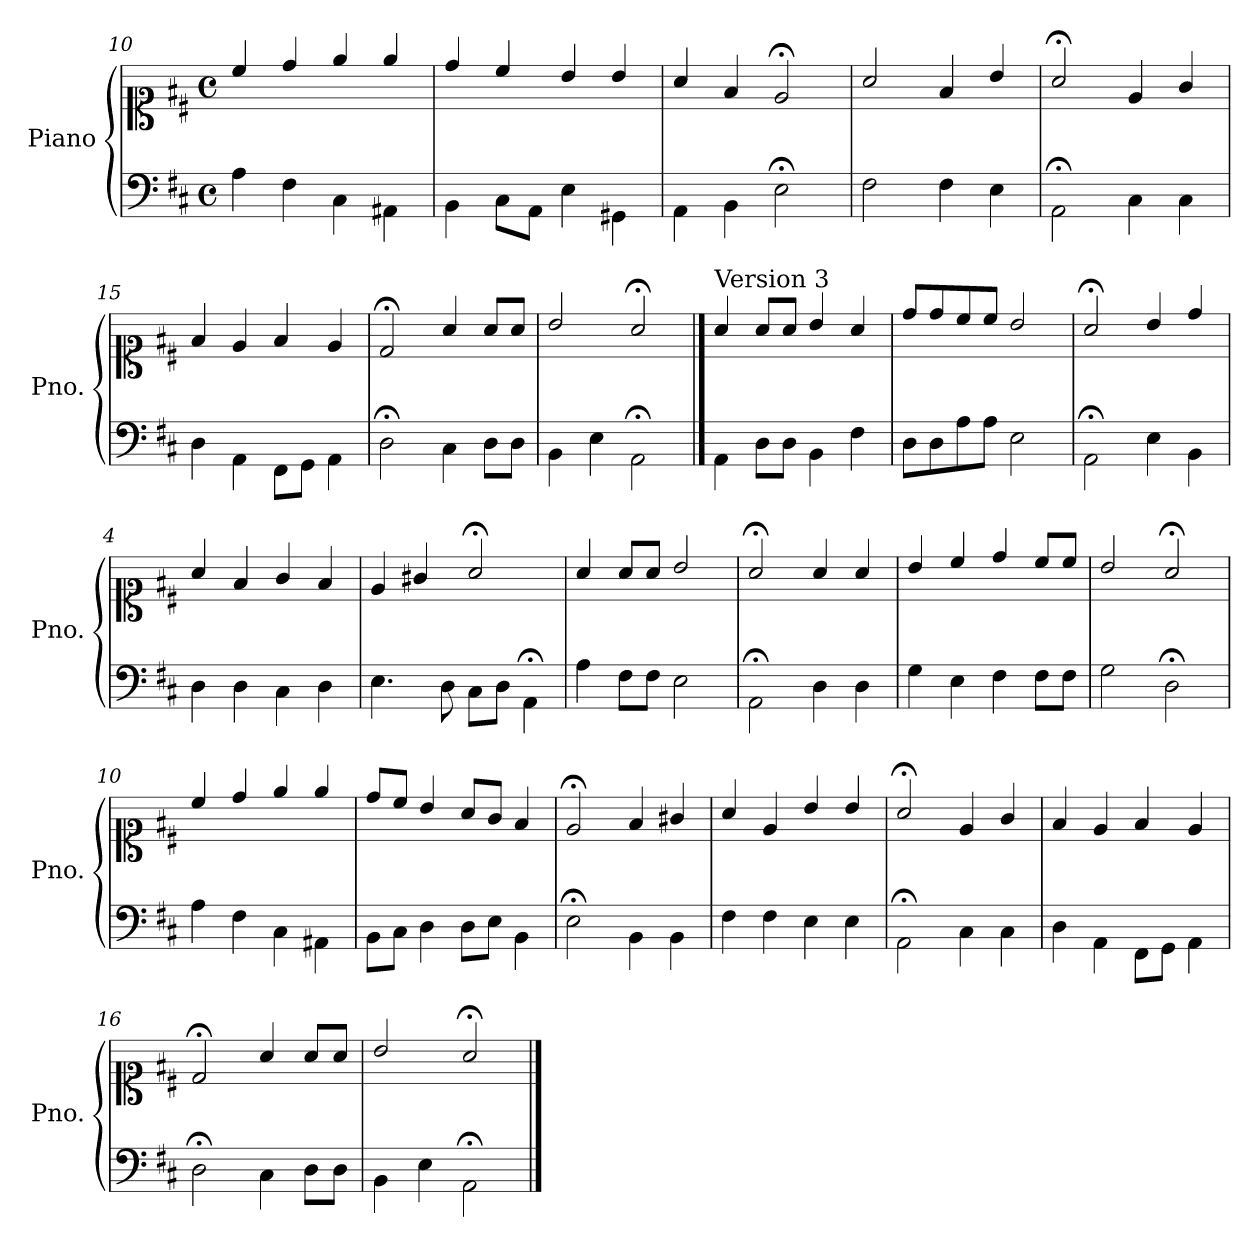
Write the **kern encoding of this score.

**kern	**kern
*part1	*part1
*staff2	*staff1
*I"Piano	*
*I'Pno.	*
*clefF4	*clefC1
*k[f#c#]	*k[f#c#]
*M4/4	*M4/4
*met(c)	*met(c)
=10	=10
4A\	4cc#/
4F#\	4dd/
4C#\	4ee/
4AA#X\	4ee/
=11	=11
4BB\	4dd/
8C#\L	4cc#/
8AA\J	.
4E\	4b/
4GG#X\	4b/
=12	=12
4AA\	4a/
4BB\	4f#/
2E;\	2e;</
!!LO:LB:g=z
=13	=13
2F#\	2a/
4F#\	4f#/
4E\	4b/
=14	=14
2AA;\	2a;</
4C#\	4e/
4C#\	4g/
=15	=15
4D\	4f#/
4AA\	4e/
8FF#\L	4f#/
8GG\J	.
4AA\	4e/
=16	=16
2D;\	2d;</
4C#\	4a/
8D\L	8a/L
8D\J	8a/J
=17	=17
4BB\	2b/
4E\	.
2AA;\	2a;</
!!LO:PB:g=z
==1	==1
!	!LO:TX:a:t=Version 3
4AA\	4a/
8D\L	8a/L
8D\J	8a/J
4BB\	4b/
4F#\	4a/
=2	=2
8D\L	8dd/L
8D\	8dd/
8A\	8cc#/
8A\J	8cc#/J
2E\	2b/
=3	=3
2AA;\	2a;</
4E\	4b/
4BB\	4dd/
=4	=4
4D\	4a/
4D\	4f#/
4C#\	4g/
4D\	4f#/
=5	=5
4.E\	4e/
.	4g#X/
8D\	.
8C#\L	2a;</
8D\J	.
4AA;\	.
=6	=6
4A\	4a/
8F#\L	8a/L
8F#\J	8a/J
2E\	2b/
=7	=7
2AA;\	2a;</
4D\	4a/
4D\	4a/
!!LO:LB:g=z
=8	=8
4G\	4b/
4E\	4cc#/
4F#\	4dd/
8F#\L	8cc#/L
8F#\J	8cc#/J
=9	=9
2G\	2b/
2D;\	2a;</
=10	=10
4A\	4cc#/
4F#\	4dd/
4C#\	4ee/
4AA#X\	4ee/
=11	=11
8BB\L	8dd/L
8C#\J	8cc#/J
4D\	4b/
8D\L	8a/L
8E\J	8g/J
4BB\	4f#/
=12	=12
2E;\	2e;</
4BB\	4f#/
4BB\	4g#X/
!!LO:LB:g=z
=13	=13
4F#\	4a/
4F#\	4e/
4E\	4b/
4E\	4b/
=14	=14
2AA;\	2a;</
4C#\	4e/
4C#\	4g/
=15	=15
4D\	4f#/
4AA\	4e/
8FF#\L	4f#/
8GG\J	.
4AA\	4e/
=16	=16
2D;\	2d;</
4C#\	4a/
8D\L	8a/L
8D\J	8a/J
=17	=17
4BB\	2b/
4E\	.
2AA;\	2a;</
==	==
*-	*-
